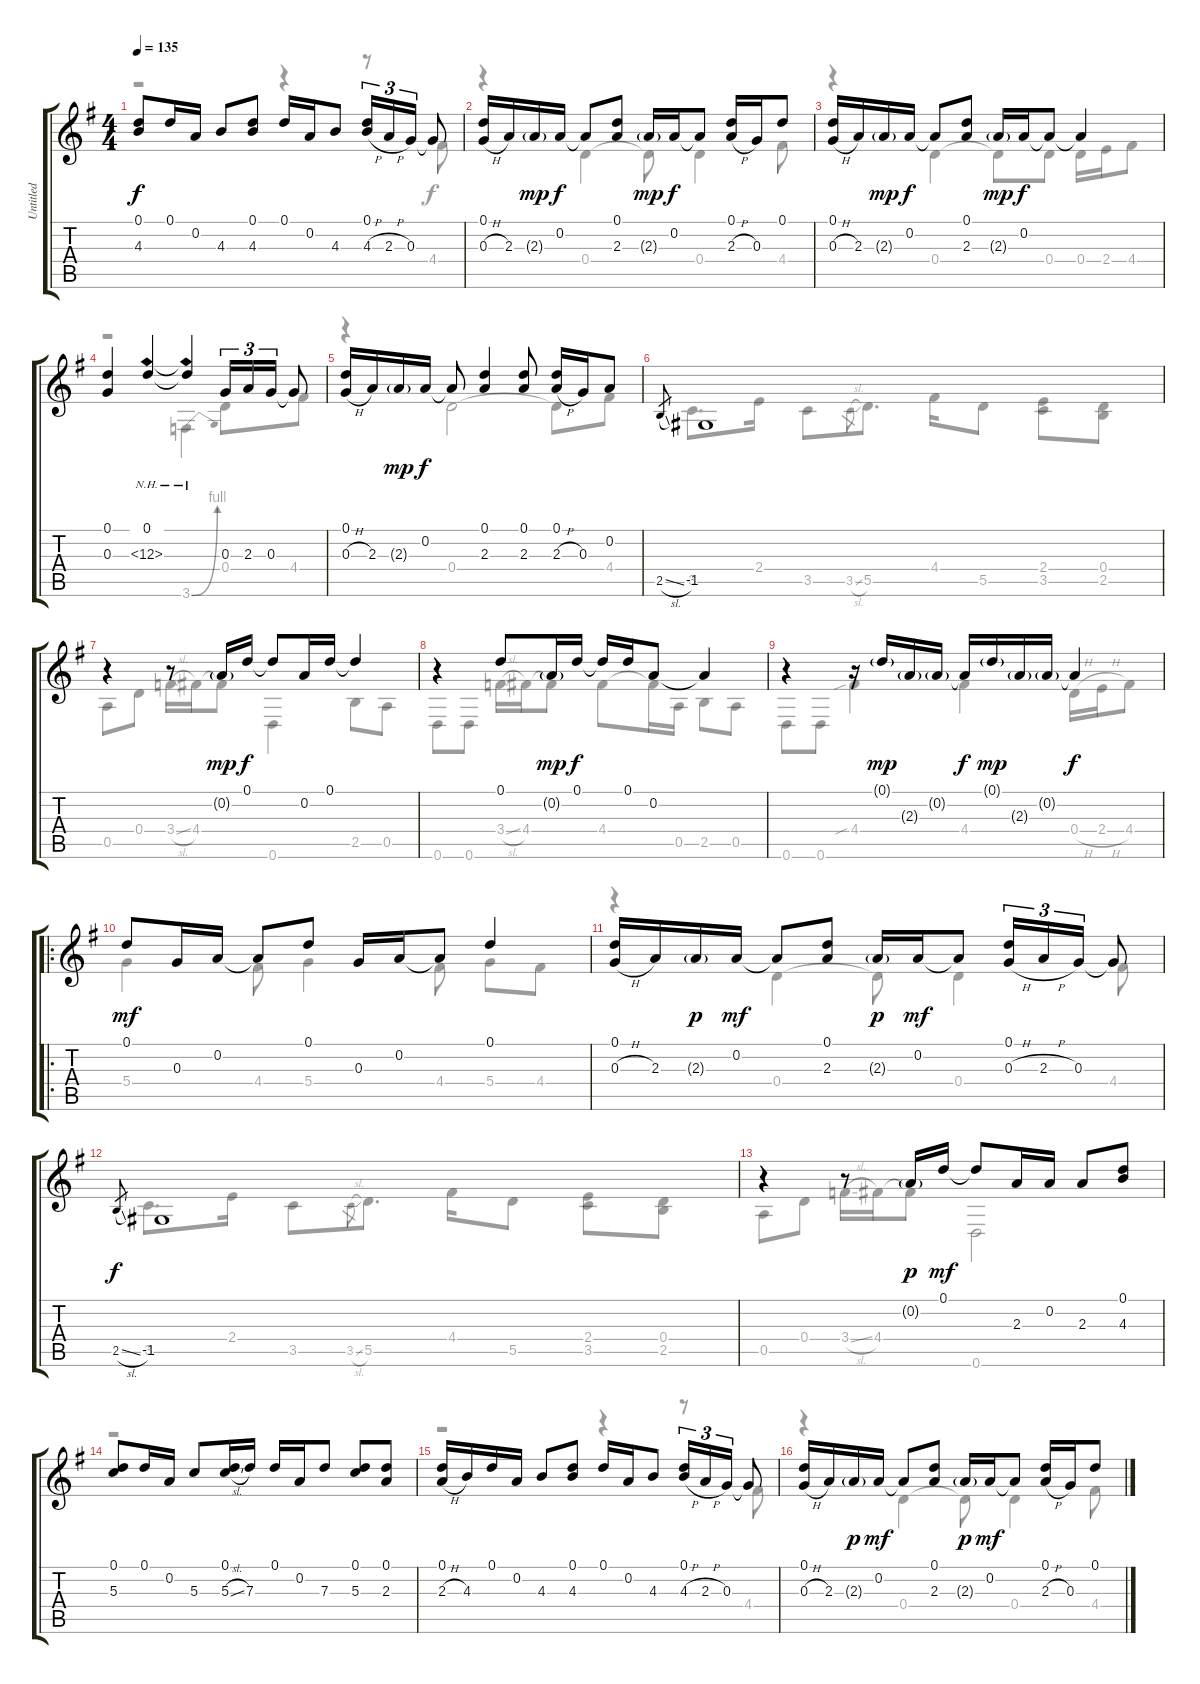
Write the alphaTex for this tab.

\track ("Untitled" "Untitled") {instrument acousticguitarsteel}
\staff {score tabs}
\tuning (D4 A3 G3 D3 A2 D2) {hide}
\voice
\ts (4 4)
\tempo 135
\clef g2
\ks g
(0.1 4.3).8{dy f} 0.1.16 0.2.16 4.3.8 (0.1 4.3).8 0.1.16 0.2.16 4.3.8 (0.1 4.3{h}).16{tu (3 2)} 2.3{h}.16{tu (3 2)} 0.3.16{tu (3 2)} 0.3{t}.8 |
(0.1 0.3{h}).16 2.3.16 2.3{g}.16{dy mp} 0.2.16{dy f} 0.2{t}.8 (0.1 2.3).8 2.3{g}.16{dy mp} 0.2.16{dy f} 0.2{t}.8 (0.1 2.3{h}).16 0.3.16 0.1.8 |
(0.1 0.3{h}).16 2.3.16 2.3{g}.16{dy mp} 0.2.16{dy f} 0.2{t}.8 (0.1 2.3).8 2.3{g}.16{dy mp} 0.2.16{dy f} 0.2{t}.8 0.2{t}.4 |
(0.1 0.3).4 (0.1 12.3{nh}).4 (0.1{t} 12.3{nh t}).4 0.3.16{tu (3 2)} 2.3.16{tu (3 2)} 0.3.16{tu (3 2)} 0.3{t}.8 |
(0.1 0.3{h}).16 2.3.16 2.3{g}.16{dy mp} 0.2.16{dy f} 0.2{t}.8 (0.1 2.3).4 (0.1 2.3).8 (0.1 2.3{h}).16 0.3.16 0.2.8 |
2.5{sl}.8{gr} -1.5.1 |
r.4 r.8 0.2{g}.16{dy mp} 0.1.16{dy f} 0.1{t}.8 0.2.16 0.1.16 0.1{t}.4 |
r.4 0.1.8 0.2{g}.16{dy mp} 0.1.16{dy f} 0.1{t}.16 0.1.16 0.2.8 0.2{t}.4 |
r.4 r.16 0.1{g}.16{dy mp} 2.3{g}.16 0.2{g}.16 0.2{t}.16{dy f} 0.1{g}.16{dy mp} 2.3{g}.16 0.2{g}.16 0.2{t}.4{dy f} |
\ro
0.1.8{dy mf} 0.3.16 0.2.16 0.2{t}.8 0.1.8 0.3.16 0.2.16 0.2{t}.8 0.1.4 |
(0.1 0.3{h}).16 2.3.16 2.3{g}.16{dy p} 0.2.16{dy mf} 0.2{t}.8 (0.1 2.3).8 2.3{g}.16{dy p} 0.2.16{dy mf} 0.2{t}.8 (0.1 0.3{h}).16{tu (3 2)} 2.3{h}.16{tu (3 2)} 0.3.16{tu (3 2)} 0.3{t}.8 |
2.5{sl}.8{gr dy f} -1.5.1 |
r.4 r.8 0.2{g}.16{dy p} 0.1.16{dy mf} 0.1{t}.8 2.3.16 0.2.16 2.3.8 (0.1 4.3).8 |
(0.1 5.3).8 0.1.16 0.2.16 5.3.8 (0.1 5.3{sl}).16 7.3.16 0.1.16 0.2.16 7.3.8 (0.1 5.3).8 (0.1 2.3).8 |
(0.1 2.3{h}).16 4.3.16 0.1.16 0.2.16 4.3.8 (0.1 4.3).8 0.1.16 0.2.16 4.3.8 (0.1 4.3{h}).16{tu (3 2)} 2.3{h}.16{tu (3 2)} 0.3.16{tu (3 2)} 0.3{t}.8 |
(0.1 0.3{h}).16 2.3.16 2.3{g}.16{dy p} 0.2.16{dy mf} 0.2{t}.8 (0.1 2.3).8 2.3{g}.16{dy p} 0.2.16{dy mf} 0.2{t}.8 (0.1 2.3{h}).16 0.3.16 0.1.8
\voice
\clef g2
\ottava regular
\simile none
\ks g
r.2{dy f} r.4 r.8 4.4.8 |
r.4 0.4.4 0.4{t}.8 0.4.4 4.4.8 |
r.4 0.4.4 0.4{t}.8 0.4.8 0.4.16 2.4.16 4.4.8 |
r.2 3.6{be (bend 0 0 60 4)}.4 0.4.8 4.4.8 |
r.4 0.4.2 0.4{t}.8 4.4.8 |
3.5.8{d} 2.4.16 3.5.8 3.5{sl}.8{gr} 5.5.8{d} 4.4.16 5.5.8 (2.4 3.5).8 (0.4 2.5).8 |
0.5.8 0.4.8 3.4{sl}.16 4.4.16 4.4{t}.8 0.6.4 2.5.8 0.5.8 |
0.6.8 0.6.8 3.4{sl}.16 4.4.16 4.4{t}.8 4.4.8 4.4{t}.16 0.5.16 2.5.8 0.5.8 |
0.6.8 0.6.8 4.4{sib}.4 4.4.4 0.4{h}.16 2.4{h}.16 4.4.8 |
5.4.4{dy mf} 4.4.8 5.4.4 4.4.8 5.4.8 4.4.8 |
r.4 0.4.4 0.4{t}.8 0.4.4 4.4.8 |
3.5.8{d} 2.4.16 3.5.8 3.5{sl}.8{gr} 5.5.8{d} 4.4.16 5.5.8 (2.4 3.5).8 (0.4 2.5).8 |
0.5.8 0.4.8 3.4{sl}.16 4.4.16 4.4{t}.8 0.6.2 |
r.1 |
r.2 r.4 r.8 4.4.8 |
r.4 0.4.4 0.4{t}.8 0.4.4 4.4.8
